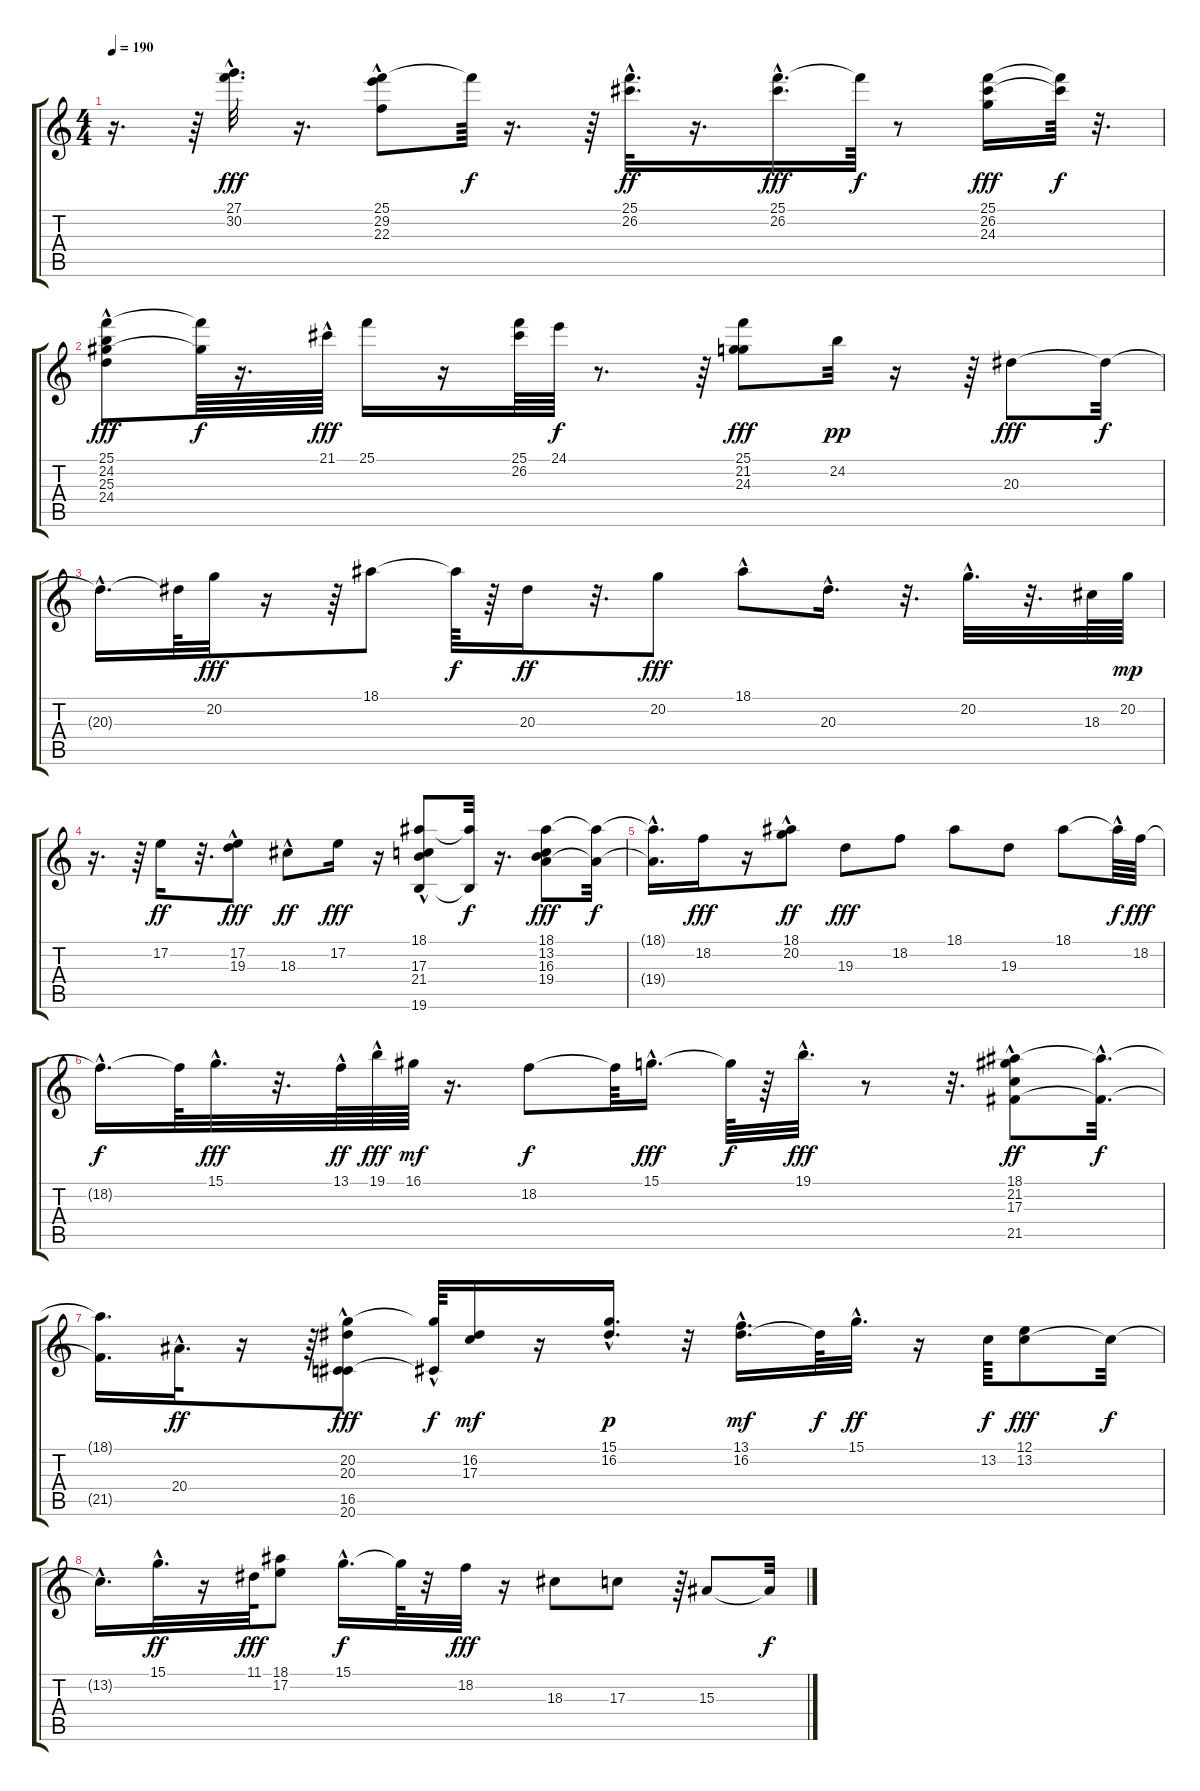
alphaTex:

\track "" {instrument rockorgan}
\staff {score tabs}
\tuning (E4 B3 G3 D3 A2 E2) {hide}
\ts (4 4)
\tempo 190
\clef g2
\ks c
r.16{d dy fff} r.64 (27.1{hac} 30.2{hac}).32{d} r.16{d} (25.1 29.2{hac} 22.3).8 25.1{t}.64{dy f} r.16{d} r.64 (25.1{hac} 26.2).32{d dy ff} r.16{d} (25.1{hac} 26.2{hac}).16{d dy fff} 25.1{t}.64{dy f} r.8 (25.1 26.2 24.3).16{dy fff} (25.1{t} 26.2{t}).64{dy f} r.32{d} |
(25.1 24.2{hac} 25.3 24.4).8{dy fff} (25.1{t} 25.3{t}).64{dy f} r.16{d} 21.1{hac}.64{dy fff} 25.1.16 r.16 (25.1 26.2).64 24.1.64{dy f} r.8{d} r.64 (25.1 21.2 24.3).8{dy fff} 24.2.32{dy pp} r.16 r.64 20.3.8{dy fff} 20.3{t}.32{dy f} |
20.3{hac t}.16{d} 20.3{t}.64 20.2.32{dy fff} r.16 r.64 18.1.8 18.1{t}.64{dy f} r.64 20.3.16{dy ff} r.32{d} 20.2.8{dy fff} 18.1{hac}.8 20.3{hac}.16{d} r.32{d} 20.2{hac}.32{d} r.32{d} 18.3.64 20.2.64{dy mp} |
r.16{d} r.64 17.2.16{dy ff} r.32{d} (17.2{hac} 19.3).8{dy fff} 18.3{hac}.8{dy ff} 17.2.16{dy fff} r.16 (18.1 17.3{hac} 21.4{hac} 19.6).8 (18.1{t} 19.6{t}).32{dy f} r.16{d} (18.1 13.2 16.3 19.4).8{dy fff} (18.1{t} 19.4{t}).32{dy f} |
(18.1{t} 19.4{hac t}).16{d} 18.2.16{dy fff} r.16 (18.1{hac} 20.2).8{dy ff} 19.3.8{dy fff} 18.2.8 18.1.8 19.3.8 18.1.8 18.1{hac t}.64{dy f} 18.2.64{dy fff} |
18.2{hac t}.16{d dy f} 18.2{t}.64 15.1{hac}.32{d dy fff} r.32{d} 13.1{hac}.64{dy ff} 19.1{hac}.64{dy fff} 16.1.64{dy mf} r.16{d} 18.2.8{dy f} 18.2{t}.64 15.1{hac}.16{d dy fff} 15.1{t}.64{dy f} r.64 19.1{hac}.32{d dy fff} r.8 r.32{d} (18.1 21.2{hac} 17.3 21.5).8{dy ff} (18.1{hac t} 21.5{hac t}).32{d dy f} |
(18.1{t} 21.5{t}).16{d} 20.4{hac}.32{d dy ff} r.16 r.64 (20.2 20.3{hac} 16.5 20.6{hac}).8{dy fff} (20.2{t} 16.5{hac t}).64{dy f} (16.2 17.3).16{dy mf} r.16 (15.1 16.2{hac}).16{d dy p} r.32 (13.1{hac} 16.2{hac}).16{d dy mf} 16.2{t}.64{dy f} 15.1{hac}.32{d dy ff} r.16 13.2.64{dy f} (12.1 13.2).8{dy fff} 13.2{t}.32{dy f} |
13.2{hac t}.16{d} 15.1{hac}.32{d dy ff} r.16 11.1.64{dy fff} (18.1 17.2).8 15.1{hac}.16{d dy f} 15.1{t}.64 r.32 18.2.32{dy fff} r.16 18.3.8 17.3.8 r.64 15.3.8 15.3{t}.32{dy f}
